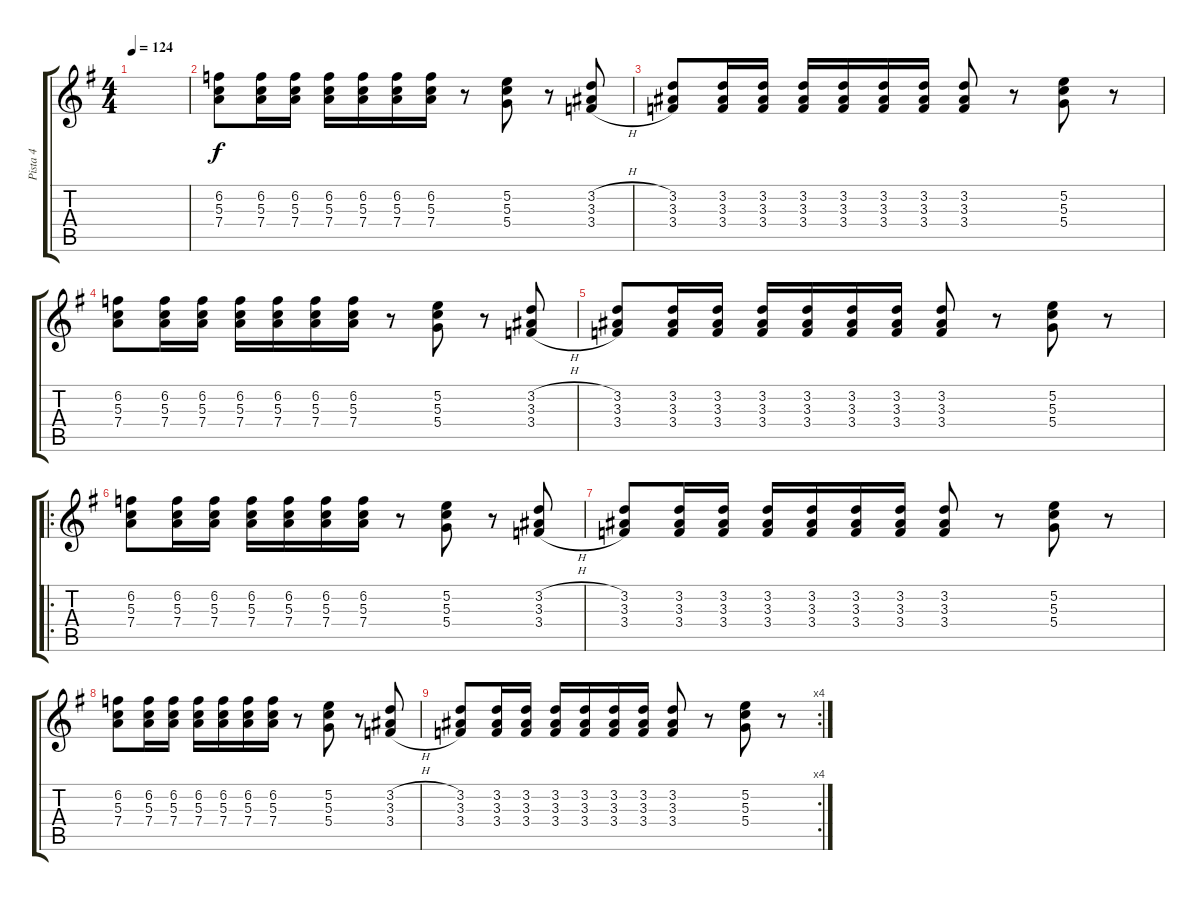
\track ("Pista 4" "Pista 4") {instrument electricguitarjazz}
\staff {score tabs}
\tuning (E4 B3 G3 D3 A2 E2) {hide}
\ts (4 4)
\tempo 124
\clef g2
\ks g
|
(6.2 5.3 7.4).8 (6.2 5.3 7.4).16 (6.2 5.3 7.4).16 (6.2 5.3 7.4).16 (6.2 5.3 7.4).16 (6.2 5.3 7.4).16 (6.2 5.3 7.4).16 r.8 (5.2 5.3 5.4).8 r.8 (3.2{h} 3.3{h} 3.4{h}).8 |
(3.2 3.3 3.4).8 (3.2 3.3 3.4).16 (3.2 3.3 3.4).16 (3.2 3.3 3.4).16 (3.2 3.3 3.4).16 (3.2 3.3 3.4).16 (3.2 3.3 3.4).16 (3.2 3.3 3.4).8 r.8 (5.2 5.3 5.4).8 r.8 |
(6.2 5.3 7.4).8 (6.2 5.3 7.4).16 (6.2 5.3 7.4).16 (6.2 5.3 7.4).16 (6.2 5.3 7.4).16 (6.2 5.3 7.4).16 (6.2 5.3 7.4).16 r.8 (5.2 5.3 5.4).8 r.8 (3.2{h} 3.3{h} 3.4{h}).8 |
(3.2 3.3 3.4).8 (3.2 3.3 3.4).16 (3.2 3.3 3.4).16 (3.2 3.3 3.4).16 (3.2 3.3 3.4).16 (3.2 3.3 3.4).16 (3.2 3.3 3.4).16 (3.2 3.3 3.4).8 r.8 (5.2 5.3 5.4).8 r.8 |
\ro
(6.2 5.3 7.4).8 (6.2 5.3 7.4).16 (6.2 5.3 7.4).16 (6.2 5.3 7.4).16 (6.2 5.3 7.4).16 (6.2 5.3 7.4).16 (6.2 5.3 7.4).16 r.8 (5.2 5.3 5.4).8 r.8 (3.2{h} 3.3{h} 3.4{h}).8 |
(3.2 3.3 3.4).8 (3.2 3.3 3.4).16 (3.2 3.3 3.4).16 (3.2 3.3 3.4).16 (3.2 3.3 3.4).16 (3.2 3.3 3.4).16 (3.2 3.3 3.4).16 (3.2 3.3 3.4).8 r.8 (5.2 5.3 5.4).8 r.8 |
(6.2 5.3 7.4).8 (6.2 5.3 7.4).16 (6.2 5.3 7.4).16 (6.2 5.3 7.4).16 (6.2 5.3 7.4).16 (6.2 5.3 7.4).16 (6.2 5.3 7.4).16 r.8 (5.2 5.3 5.4).8 r.8 (3.2{h} 3.3{h} 3.4{h}).8 |
\rc 4
(3.2 3.3 3.4).8 (3.2 3.3 3.4).16 (3.2 3.3 3.4).16 (3.2 3.3 3.4).16 (3.2 3.3 3.4).16 (3.2 3.3 3.4).16 (3.2 3.3 3.4).16 (3.2 3.3 3.4).8 r.8 (5.2 5.3 5.4).8 r.8
